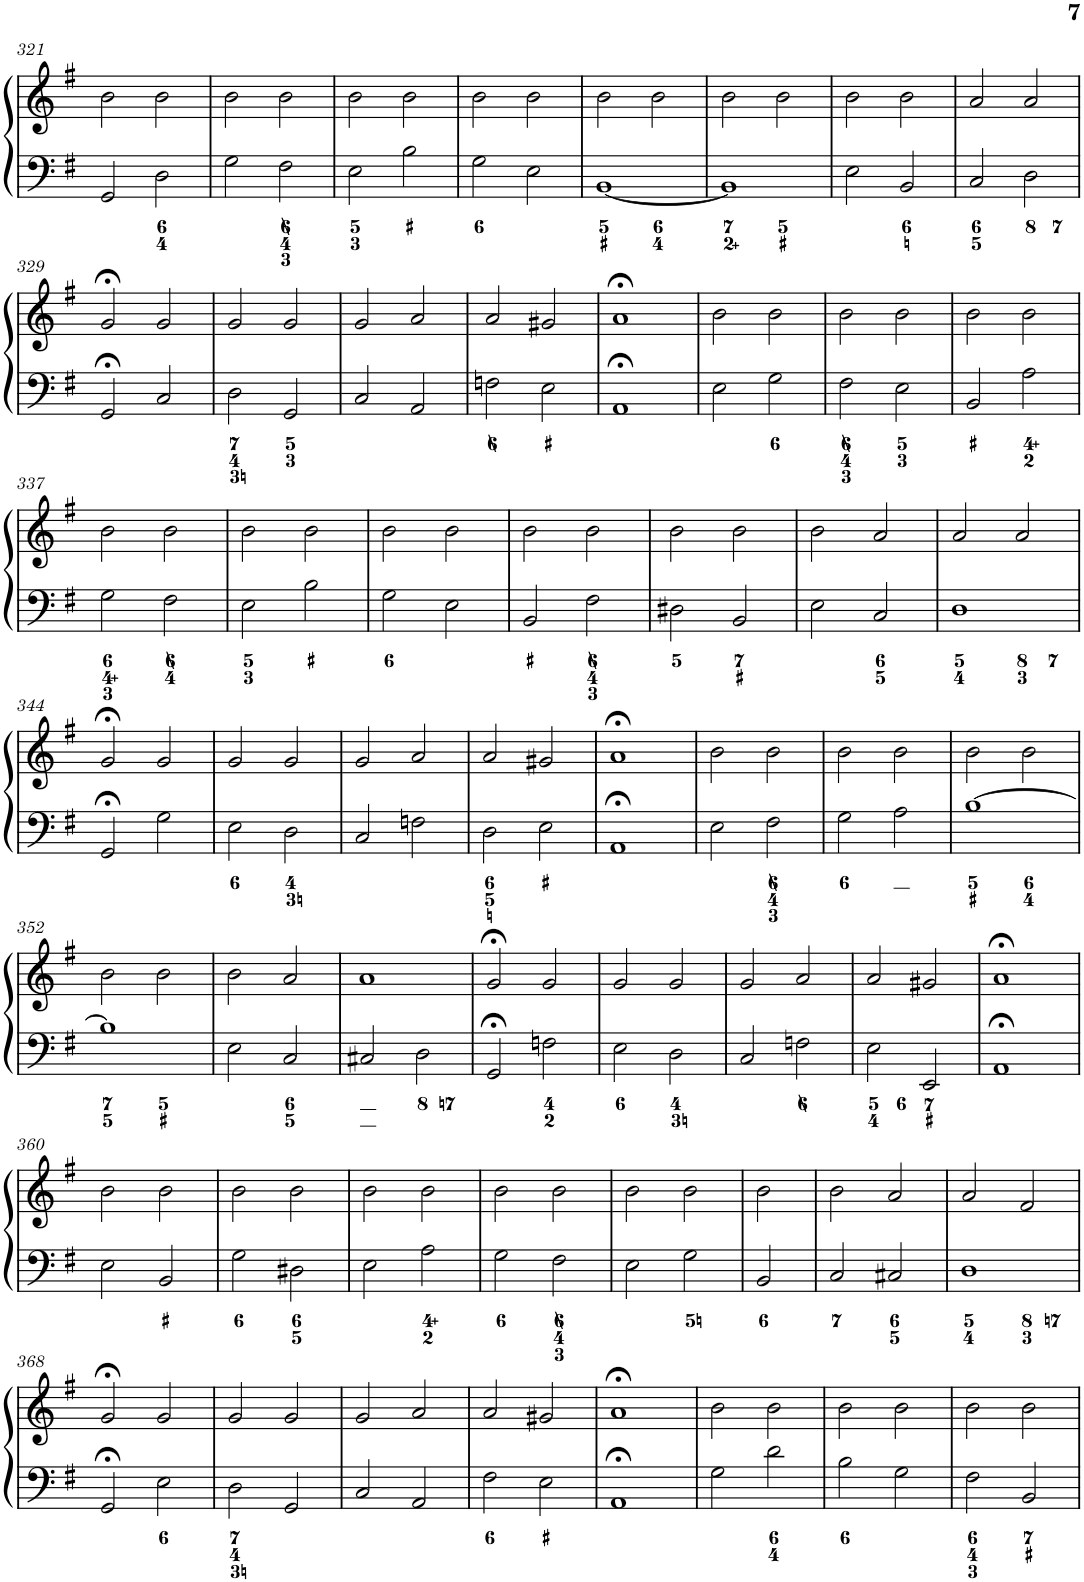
**kern	**kern
*part1	*part1
*staff2	*staff1
*I"Piano	*
*I'Pno.	*
!!LO:PB:g=z
*clefF4	*clefG2
*k[f#]	*k[f#]
*M4/4	*M4/4
*met(c)	*met(c)
=321	=321
2GG/	2b\
2D\	2b\
=322	=322
2G\	2b\
2F#\	2b\
=323	=323
2E\	2b\
2B\	2b\
=324	=324
2G\	2b\
2E\	2b\
=325	=325
[1BB	2b\
.	2b\
=326	=326
1BB]	2b\
.	2b\
=327	=327
2E\	2b\
2BB/	2b\
=328	=328
2C/	2a/
2D\	2a/
!!LO:LB:g=z
=329	=329
2GG;</	2g;</
2C/	2g/
=330	=330
2D\	2g/
2GG/	2g/
=331	=331
2C/	2g/
2AA/	2a/
=332	=332
2Fn\	2a/
2E\	2g#X/
=333	=333
1AA;<	1a;<
=334	=334
2E\	2b\
2G\	2b\
=335	=335
2F#\	2b\
2E\	2b\
=336	=336
2BB/	2b\
2A\	2b\
!!LO:LB:g=z
=337	=337
2G\	2b\
2F#\	2b\
=338	=338
2E\	2b\
2B\	2b\
=339	=339
2G\	2b\
2E\	2b\
=340	=340
2BB/	2b\
2F#\	2b\
=341	=341
2D#X\	2b\
2BB/	2b\
=342	=342
2E\	2b\
2C/	2a/
=343	=343
1D	2a/
.	2a/
!!LO:LB:g=z
=344	=344
2GG;</	2g;</
2G\	2g/
=345	=345
2E\	2g/
2D\	2g/
=346	=346
2C/	2g/
2Fn\	2a/
=347	=347
2D\	2a/
2E\	2g#X/
=348	=348
1AA;<	1a;<
=349	=349
2E\	2b\
2F#\	2b\
=350	=350
2G\	2b\
2A\	2b\
=351	=351
[1B	2b\
.	2b\
!!LO:LB:g=z
=352	=352
1B]	2b\
.	2b\
=353	=353
2E\	2b\
2C/	2a/
=354	=354
2C#X/	1a
2D\	.
=355	=355
2GG;</	2g;</
2Fn\	2g/
=356	=356
2E\	2g/
2D\	2g/
=357	=357
2C/	2g/
2Fn\	2a/
=358	=358
2E\	2a/
2EE/	2g#X/
=359	=359
1AA;<	1a;<
!!LO:LB:g=z
=360	=360
2E\	2b\
2BB/	2b\
=361	=361
2G\	2b\
2D#X\	2b\
=362	=362
2E\	2b\
2A\	2b\
=363	=363
2G\	2b\
2F#\	2b\
=364	=364
2E\	2b\
2G\	2b\
=365	=365
2BB/	2b\
=366	=366
2C/	2b\
2C#X/	2a/
=367	=367
1D	2a/
.	2f#/
!!LO:LB:g=z
=368	=368
2GG;</	2g;</
2E\	2g/
=369	=369
2D\	2g/
2GG/	2g/
=370	=370
2C/	2g/
2AA/	2a/
=371	=371
2F#\	2a/
2E\	2g#X/
=372	=372
1AA;<	1a;<
=373	=373
2G\	2b\
2d\	2b\
=374	=374
2B\	2b\
2G\	2b\
=375	=375
2F#\	2b\
2BB/	2b\
=	=
*-	*-
